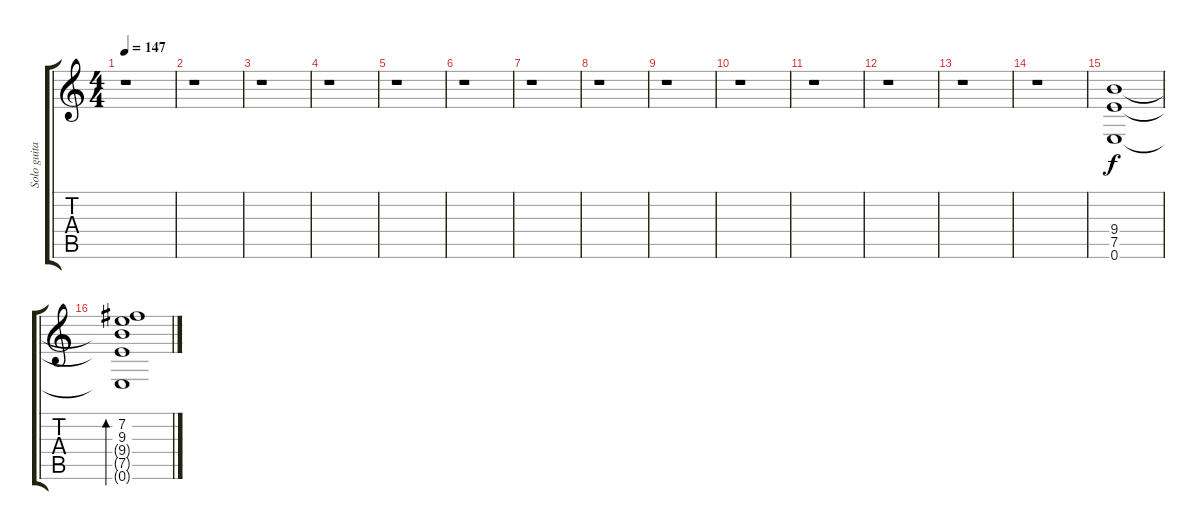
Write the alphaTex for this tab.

\track ("Solo guitar" "Solo guita") {instrument distortionguitar}
\staff {score tabs}
\tuning (E4 B3 G3 D3 A2 E2) {hide}
\ts (4 4)
\tempo 147
\clef g2
\ks c
r.1{dy f} |
r.1 |
r.1 |
r.1 |
r.1 |
r.1 |
r.1 |
r.1 |
r.1 |
r.1 |
r.1 |
r.1 |
r.1 |
r.1 |
(9.4 7.5 0.6).1 |
(7.2 9.3 9.4{t} 7.5{t} 0.6{t}).1{bd 120}
